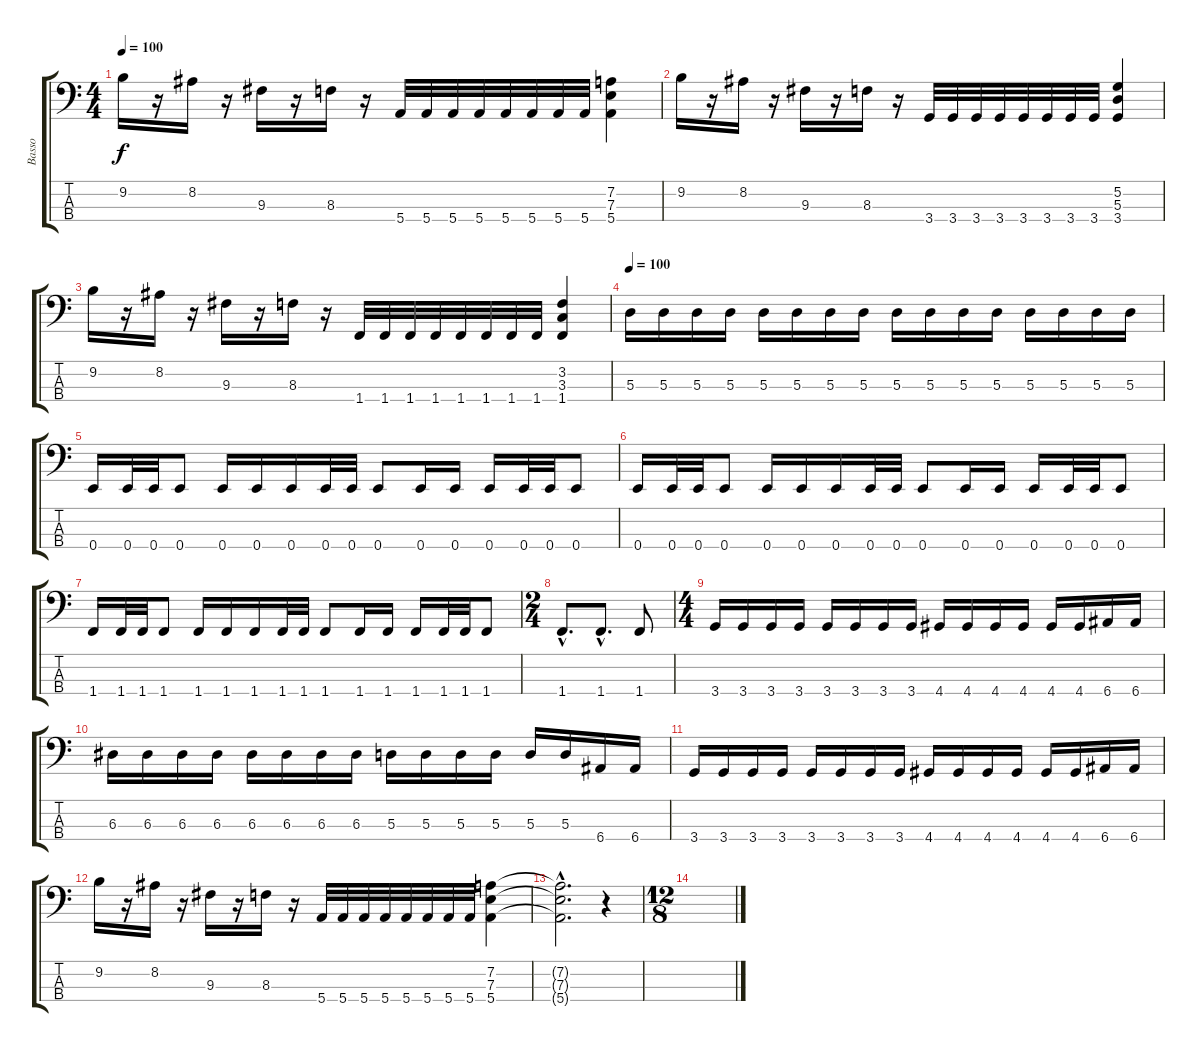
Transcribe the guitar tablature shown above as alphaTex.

\track ("Basso" "Basso") {instrument electricbassfinger}
\staff {score tabs}
\tuning (G2 D2 A1 E1) {hide}
\ts (4 4)
\tempo 100
\clef f4
\ks c
9.2.16{dy f} r.16 8.2.16 r.16 9.3.16 r.16 8.3.16 r.16 5.4.32 5.4.32 5.4.32 5.4.32 5.4.32 5.4.32 5.4.32 5.4.32 (7.2 7.3 5.4).4 |
9.2.16 r.16 8.2.16 r.16 9.3.16 r.16 8.3.16 r.16 3.4.32 3.4.32 3.4.32 3.4.32 3.4.32 3.4.32 3.4.32 3.4.32 (5.2 5.3 3.4).4 |
9.2.16 r.16 8.2.16 r.16 9.3.16 r.16 8.3.16 r.16 1.4.32 1.4.32 1.4.32 1.4.32 1.4.32 1.4.32 1.4.32 1.4.32 (3.2 3.3 1.4).4 |
\tempo 100
5.3.16 5.3.16 5.3.16 5.3.16 5.3.16 5.3.16 5.3.16 5.3.16 5.3.16 5.3.16 5.3.16 5.3.16 5.3.16 5.3.16 5.3.16 5.3.16 |
0.4.16 0.4.32 0.4.32 0.4.8 0.4.16 0.4.16 0.4.16 0.4.32 0.4.32 0.4.8 0.4.16 0.4.16 0.4.16 0.4.32 0.4.32 0.4.8 |
0.4.16 0.4.32 0.4.32 0.4.8 0.4.16 0.4.16 0.4.16 0.4.32 0.4.32 0.4.8 0.4.16 0.4.16 0.4.16 0.4.32 0.4.32 0.4.8 |
1.4.16 1.4.32 1.4.32 1.4.8 1.4.16 1.4.16 1.4.16 1.4.32 1.4.32 1.4.8 1.4.16 1.4.16 1.4.16 1.4.32 1.4.32 1.4.8 |
\ts (2 4)
1.4{hac}.8{d} 1.4{hac}.8{d} 1.4.8 |
\ts (4 4)
3.4.16 3.4.16 3.4.16 3.4.16 3.4.16 3.4.16 3.4.16 3.4.16 4.4.16 4.4.16 4.4.16 4.4.16 4.4.16 4.4.16 6.4.16 6.4.16 |
6.3.16 6.3.16 6.3.16 6.3.16 6.3.16 6.3.16 6.3.16 6.3.16 5.3.16 5.3.16 5.3.16 5.3.16 5.3.16 5.3.16 6.4.16 6.4.16 |
3.4.16 3.4.16 3.4.16 3.4.16 3.4.16 3.4.16 3.4.16 3.4.16 4.4.16 4.4.16 4.4.16 4.4.16 4.4.16 4.4.16 6.4.16 6.4.16 |
9.2.16 r.16 8.2.16 r.16 9.3.16 r.16 8.3.16 r.16 5.4.32 5.4.32 5.4.32 5.4.32 5.4.32 5.4.32 5.4.32 5.4.32 (7.2 7.3 5.4).4 |
(7.2{hac t} 7.3{hac t} 5.4{hac t}).2{d} r.4 |
\ts (12 8)
